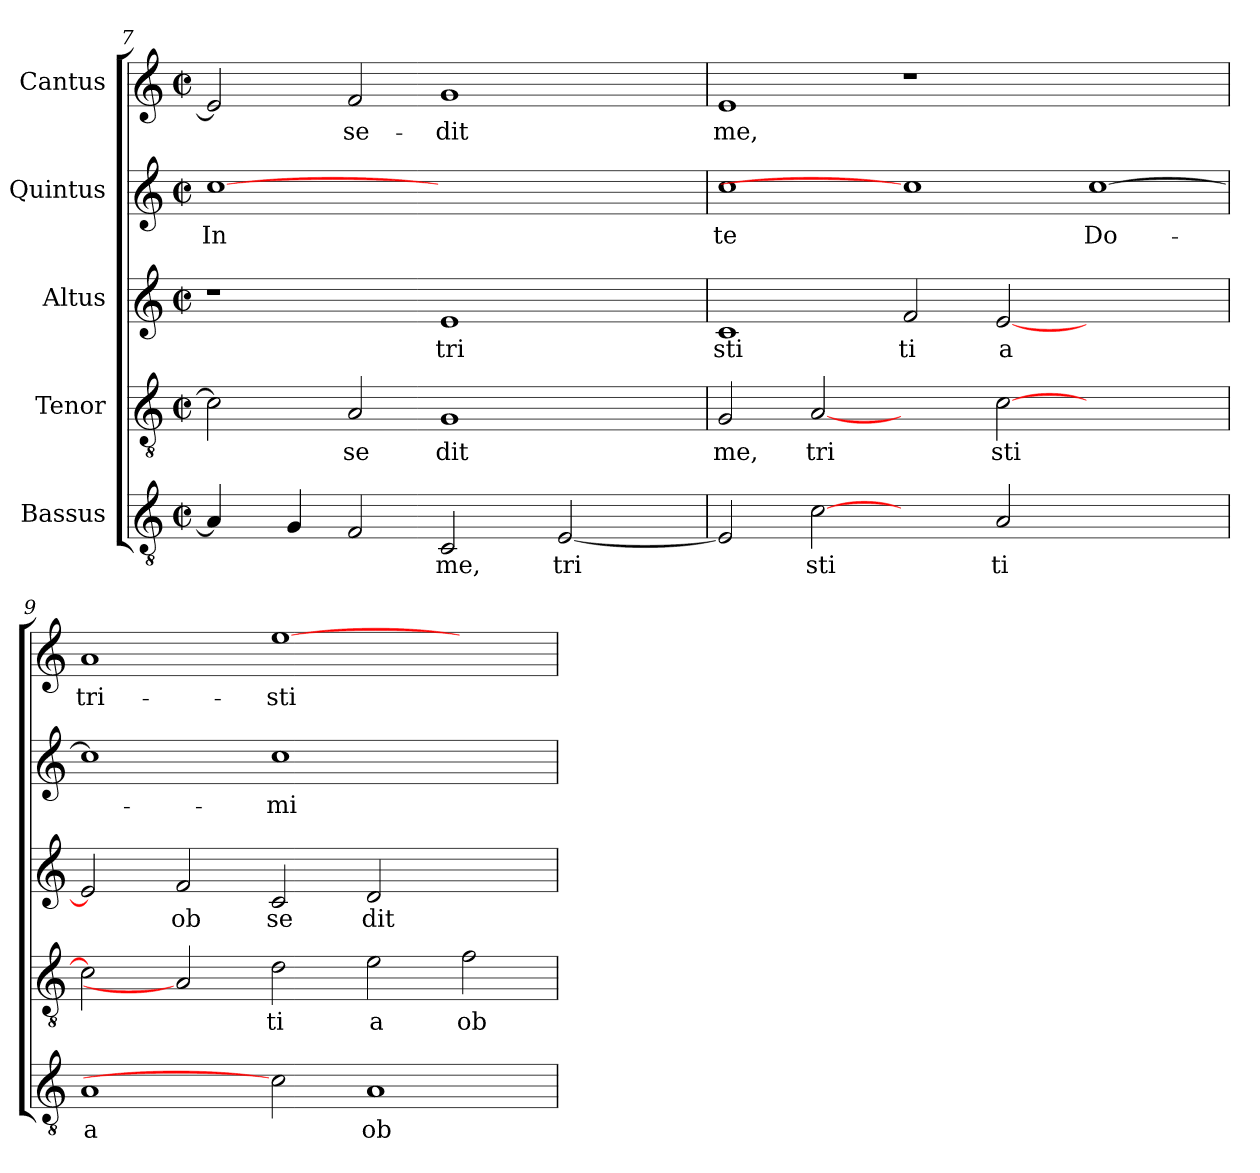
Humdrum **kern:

**kern	**text	**kern	**text	**kern	**text	**kern	**text	**kern	**text
*part5	*part5	*part4	*part4	*part3	*part3	*part2	*part2	*part1	*part1
*staff5	*staff5	*staff4	*staff4	*staff3	*staff3	*staff2	*staff2	*staff1	*staff1
*I"Bassus	*	*I"Tenor	*	*I"Altus	*	*I"Quintus	*	*I"Cantus	*
!!LO:LB:g=z
*clefGv2	*	*clefGv2	*	*clefG2	*	*clefG2	*	*clefG2	*
*M2/2	*	*M2/2	*	*M2/2	*	*M2/2	*	*M2/2	*
*met(c|)	*	*met(c|)	*	*met(c|)	*	*met(c|)	*	*met(c|)	*
=7	=7	=7	=7	=7	=7	=7	=7	=7	=7
!	!	!	!	!	!	!	!LO:LY:b:cj	!	!
*	*	*^	*	*	*	*	*	*^	*
4A/]	.	2c\]	16..ryy	.	1r	.	[1cc	In	2e/]	16..ryy	.
.	.	.	1ryy	.	.	.	.	.	.	1ryy	.
4G/	.	.	.	.	.	.	.	.	.	.	.
!	!	!	!	!LO:LY:b:cj	!	!	!	!	!	!	!LO:LY:b:cj
2F/	.	2A/	.	se	.	.	.	.	2f/	.	se-
!	!LO:LY:b:cj	!	!	!LO:LY:b:cj	!	!LO:LY:b:cj	!	!	!	!	!LO:LY:b:cj
2C/	me,	1G	.	dit	1e	tri	1ryy	.	1g	.	-dit
.	.	.	2ryy	.	.	.	.	.	.	2ryy	.
!	!LO:LY:b:cj	!	!	!	!	!	!	!	!	!	!
[<2E/	tri	.	.	.	.	.	.	.	.	.	.
.	.	.	4ryy	.	.	.	.	.	.	4ryy	.
.	.	.	8ryy	.	.	.	.	.	.	8ryy	.
.	.	.	64ryy	.	.	.	.	.	.	64ryy	.
=8	=8	=8	=8	=8	=8	=8	=8	=8	=8	=8	=8
!	!	!	!	!LO:LY:b:cj	!	!LO:LY:b:cj	!	!LO:LY:b:cj	!	!	!LO:LY:b:cj
*	*	*v	*v	*	*	*	*	*	*v	*v	*
2E/]	.	2G/	me,	1c	sti	1cc	te	1e	me,
!	!LO:LY:b:cj	!	!LO:LY:b:cj	!	!	!	!	!	!
[2c	sti	[2A	tri	.	.	.	.	.	.
!	!	!	!	!	!LO:LY:b:cj	!	!	!	!
2ryy	.	2ryy	.	2f/	ti	1cc]	.	1r	.
!	!LO:LY:b:cj	!	!LO:LY:b:cj	!	!LO:LY:b:cj	!	!	!	!
2A/	ti	[>2c\	sti	[<2e/	a	.	.	.	.
!	!	!	!	!	!	!	!LO:LY:b:cj	!	!
1ryy	.	1ryy	.	1ryy	.	[>1cc	Do-	1ryy	.
=9	=9	=9	=9	=9	=9	=9	=9	=9	=9
!	!LO:LY:b:cj	!	!	!	!	!	!	!	!LO:LY:b:cj
1A	a	2c\]	.	2e/]	.	1cc]	.	1a	tri-
!	!	!	!	!	!LO:LY:b:cj	!	!	!	!
.	.	2A]	.	2f/	ob	.	.	.	.
!	!	!	!LO:LY:b:cj	!	!LO:LY:b:cj	!	!LO:LY:b:cj	!	!LO:LY:b:cj
2c]	.	2d\	ti	2c/	se	1cc	-mi-	[>1ee	-sti-
!	!LO:LY:b:cj	!	!LO:LY:b:cj	!	!LO:LY:b:cj	!	!	!	!
1A	ob	2e\	a	2d/	dit	.	.	.	.
!	!	!	!LO:LY:b:cj	!	!	!	!	!	!
.	.	2f\	ob	2ryy	.	2ryy	.	2ryy	.
=	=	=	=	=	=	=	=	=	=
*-	*-	*-	*-	*-	*-	*-	*-	*-	*-
